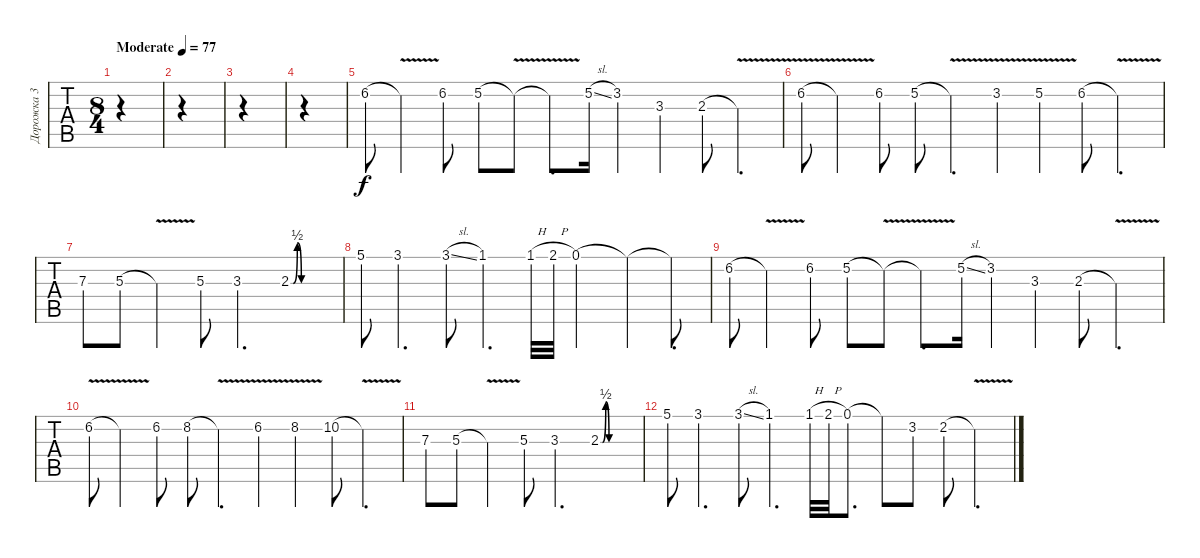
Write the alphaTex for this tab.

\track ("Дорожка 3" "Дорожка 3") {instrument electricguitarjazz}
\staff {tabs}
\tuning (Eb4 Bb3 Gb3 Db3 Ab2 Eb2) {hide}
\ts (8 4)
\tempo (77 "Moderate")
\clef g2
\ks c
|
|
|
|
6.2.8 6.2{v t}.4 6.2.8 5.2.8 5.2{v t}.8 5.2{t}.8{d} 5.2{sl}.16 3.2.4 3.3.4 2.3.8 2.3{v t}.4{d} |
6.2{v}.8 6.2{t}.4 6.2.8 5.2.8 5.2{v t}.4{d} 3.2{v}.4 5.2{v}.4 6.2.8 6.2{v t}.4{d} |
7.3.8 5.3.8 5.3{v t}.4 5.3.8 3.3.4{d} 2.3{be (custom 0 0 3 0 8 2 13 0 20 0 22 0 30 0 60 0)}.1 |
5.1.8 3.1.4{d} 3.1{sl}.8 1.1.4{d} 1.1{h}.32 2.1{h}.32 0.1.2 0.1{t}.4 0.1{t}.8{d} |
6.2.8 6.2{v t}.4 6.2.8 5.2.8 5.2{v t}.8 5.2{t}.8{d} 5.2{sl}.16 3.2.4 3.3.4 2.3.8 2.3{v t}.4{d} |
6.2{v}.8 6.2{t}.4 6.2.8 8.2.8 8.2{v t}.4{d} 6.2{v}.4 8.2{v}.4 10.2.8 10.2{v t}.4{d} |
7.3.8 5.3.8 5.3{v t}.4 5.3.8 3.3.4{d} 2.3{be (custom 0 0 3 0 8 2 13 0 20 0 22 0 30 0 60 0)}.1 |
5.1.8 3.1.4{d} 3.1{sl}.8 1.1.4{d} 1.1{h}.32 2.1{h}.32 0.1.8{d} 0.1{t}.8 3.2.8 2.2.8 2.2{v t}.4{d}
